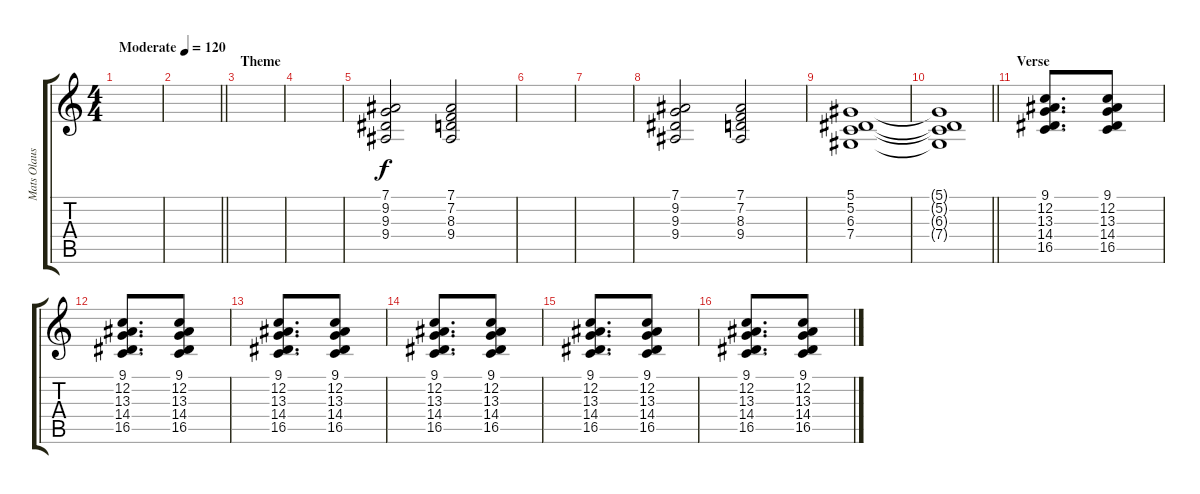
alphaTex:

\track ("Mats Olausson" "Mats Olaus") {instrument stringensemble1}
\staff {score tabs}
\tuning (Eb4 Bb3 Gb3 Db3 Ab2 Eb2) {hide}
\ts (4 4)
\tempo (120 "Moderate")
\clef g2
\ks c
|
\barLineRight lightlight
|
\section ("" "Theme")
|
|
(7.1 9.2 9.3 9.4).2 (7.1 7.2 8.3 9.4).2 |
|
|
(7.1 9.2 9.3 9.4).2 (7.1 7.2 8.3 9.4).2 |
(5.1 5.2 6.3 7.4).1 |
\barLineRight lightlight
(5.1{t} 5.2{t} 6.3{t} 7.4{t}).1 |
\section ("" "Verse")
(9.1 12.2 13.3 14.4 16.5).8{d} (9.1 12.2 13.3 14.4 16.5).8 |
(9.1 12.2 13.3 14.4 16.5).8{d} (9.1 12.2 13.3 14.4 16.5).8 |
(9.1 12.2 13.3 14.4 16.5).8{d} (9.1 12.2 13.3 14.4 16.5).8 |
(9.1 12.2 13.3 14.4 16.5).8{d} (9.1 12.2 13.3 14.4 16.5).8 |
(9.1 12.2 13.3 14.4 16.5).8{d} (9.1 12.2 13.3 14.4 16.5).8 |
(9.1 12.2 13.3 14.4 16.5).8{d} (9.1 12.2 13.3 14.4 16.5).8
